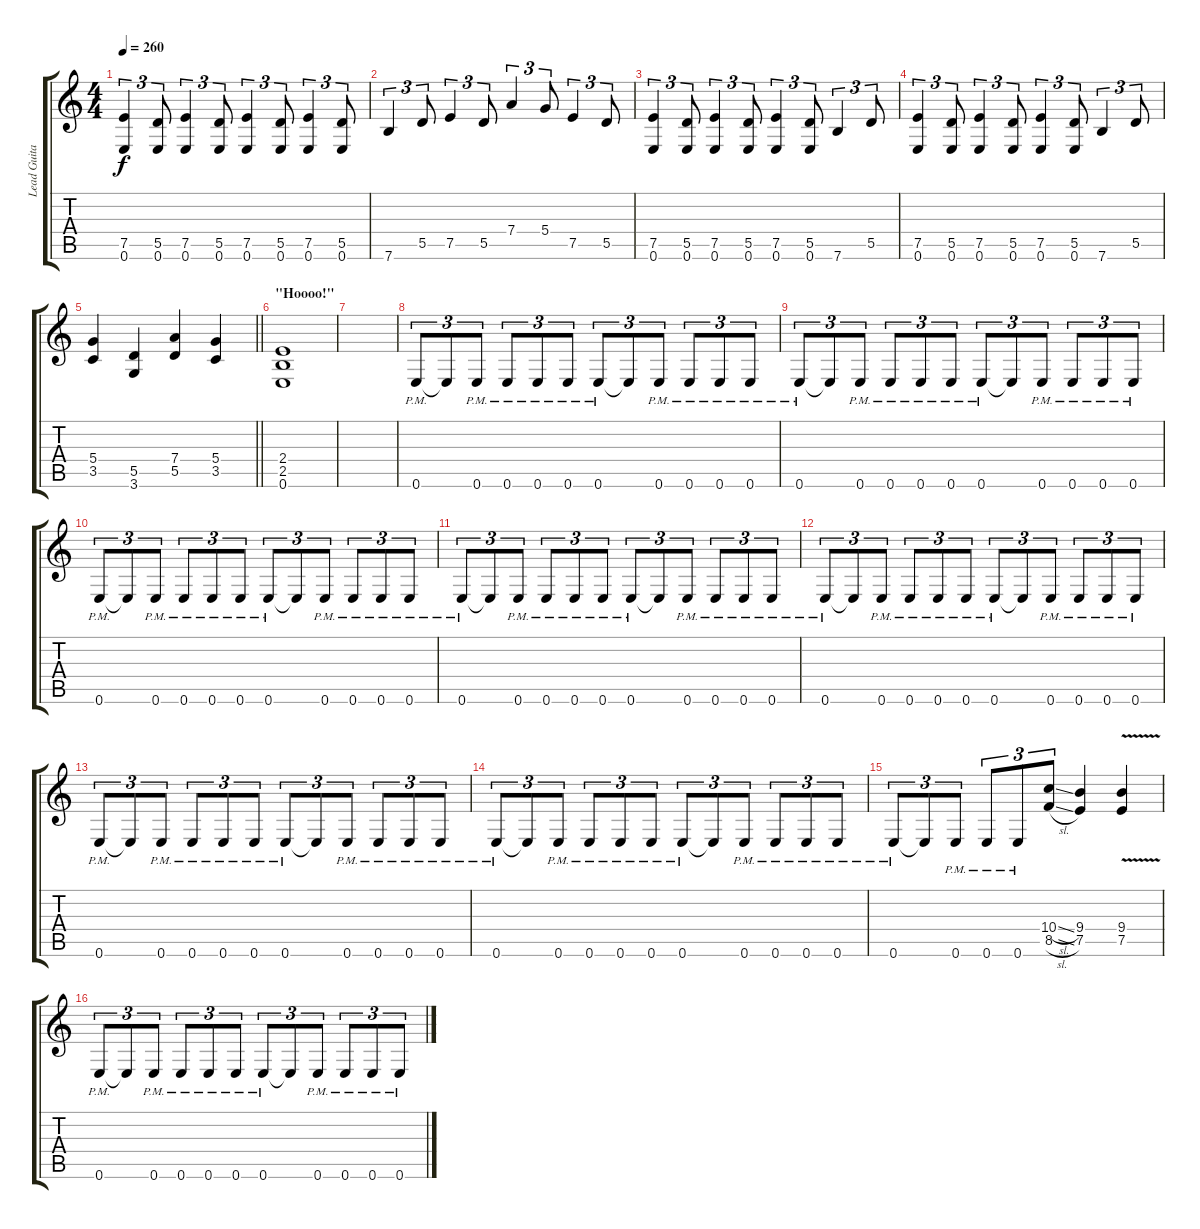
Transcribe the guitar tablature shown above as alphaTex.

\track ("Lead Guitar (Dave Mustaine)" "Lead Guita") {instrument distortionguitar}
\staff {score tabs}
\tuning (E4 B3 G3 D3 A2 E2) {hide}
\ts (4 4)
\tempo 260
\clef g2
\ks c
(7.5 0.6).4{tu (3 2) dy f} (5.5 0.6).8{tu (3 2)} (7.5 0.6).4{tu (3 2)} (5.5 0.6).8{tu (3 2)} (7.5 0.6).4{tu (3 2)} (5.5 0.6).8{tu (3 2)} (7.5 0.6).4{tu (3 2)} (5.5 0.6).8{tu (3 2)} |
7.6.4{tu (3 2)} 5.5.8{tu (3 2)} 7.5.4{tu (3 2)} 5.5.8{tu (3 2)} 7.4.4{tu (3 2)} 5.4.8{tu (3 2)} 7.5.4{tu (3 2)} 5.5.8{tu (3 2)} |
(7.5 0.6).4{tu (3 2)} (5.5 0.6).8{tu (3 2)} (7.5 0.6).4{tu (3 2)} (5.5 0.6).8{tu (3 2)} (7.5 0.6).4{tu (3 2)} (5.5 0.6).8{tu (3 2)} 7.6.4{tu (3 2)} 5.5.8{tu (3 2)} |
(7.5 0.6).4{tu (3 2)} (5.5 0.6).8{tu (3 2)} (7.5 0.6).4{tu (3 2)} (5.5 0.6).8{tu (3 2)} (7.5 0.6).4{tu (3 2)} (5.5 0.6).8{tu (3 2)} 7.6.4{tu (3 2)} 5.5.8{tu (3 2)} |
\barLineRight lightlight
(5.4 3.5).4 (5.5 3.6).4 (7.4 5.5).4 (5.4 3.5).4 |
\section ("" "\"Hoooo!\"")
(2.4 2.5 0.6).1 |
|
0.6{pm}.8{tu (3 2)} 0.6{t}.8{tu (3 2)} 0.6{pm}.8{tu (3 2)} 0.6{pm}.8{tu (3 2)} 0.6{pm}.8{tu (3 2)} 0.6{pm}.8{tu (3 2)} 0.6{pm}.8{tu (3 2)} 0.6{t}.8{tu (3 2)} 0.6{pm}.8{tu (3 2)} 0.6{pm}.8{tu (3 2)} 0.6{pm}.8{tu (3 2)} 0.6{pm}.8{tu (3 2)} |
0.6{pm}.8{tu (3 2)} 0.6{t}.8{tu (3 2)} 0.6{pm}.8{tu (3 2)} 0.6{pm}.8{tu (3 2)} 0.6{pm}.8{tu (3 2)} 0.6{pm}.8{tu (3 2)} 0.6{pm}.8{tu (3 2)} 0.6{t}.8{tu (3 2)} 0.6{pm}.8{tu (3 2)} 0.6{pm}.8{tu (3 2)} 0.6{pm}.8{tu (3 2)} 0.6{pm}.8{tu (3 2)} |
0.6{pm}.8{tu (3 2)} 0.6{t}.8{tu (3 2)} 0.6{pm}.8{tu (3 2)} 0.6{pm}.8{tu (3 2)} 0.6{pm}.8{tu (3 2)} 0.6{pm}.8{tu (3 2)} 0.6{pm}.8{tu (3 2)} 0.6{t}.8{tu (3 2)} 0.6{pm}.8{tu (3 2)} 0.6{pm}.8{tu (3 2)} 0.6{pm}.8{tu (3 2)} 0.6{pm}.8{tu (3 2)} |
0.6{pm}.8{tu (3 2)} 0.6{t}.8{tu (3 2)} 0.6{pm}.8{tu (3 2)} 0.6{pm}.8{tu (3 2)} 0.6{pm}.8{tu (3 2)} 0.6{pm}.8{tu (3 2)} 0.6{pm}.8{tu (3 2)} 0.6{t}.8{tu (3 2)} 0.6{pm}.8{tu (3 2)} 0.6{pm}.8{tu (3 2)} 0.6{pm}.8{tu (3 2)} 0.6{pm}.8{tu (3 2)} |
0.6{pm}.8{tu (3 2)} 0.6{t}.8{tu (3 2)} 0.6{pm}.8{tu (3 2)} 0.6{pm}.8{tu (3 2)} 0.6{pm}.8{tu (3 2)} 0.6{pm}.8{tu (3 2)} 0.6{pm}.8{tu (3 2)} 0.6{t}.8{tu (3 2)} 0.6{pm}.8{tu (3 2)} 0.6{pm}.8{tu (3 2)} 0.6{pm}.8{tu (3 2)} 0.6{pm}.8{tu (3 2)} |
0.6{pm}.8{tu (3 2)} 0.6{t}.8{tu (3 2)} 0.6{pm}.8{tu (3 2)} 0.6{pm}.8{tu (3 2)} 0.6{pm}.8{tu (3 2)} 0.6{pm}.8{tu (3 2)} 0.6{pm}.8{tu (3 2)} 0.6{t}.8{tu (3 2)} 0.6{pm}.8{tu (3 2)} 0.6{pm}.8{tu (3 2)} 0.6{pm}.8{tu (3 2)} 0.6{pm}.8{tu (3 2)} |
0.6{pm}.8{tu (3 2)} 0.6{t}.8{tu (3 2)} 0.6{pm}.8{tu (3 2)} 0.6{pm}.8{tu (3 2)} 0.6{pm}.8{tu (3 2)} 0.6{pm}.8{tu (3 2)} 0.6{pm}.8{tu (3 2)} 0.6{t}.8{tu (3 2)} 0.6{pm}.8{tu (3 2)} 0.6{pm}.8{tu (3 2)} 0.6{pm}.8{tu (3 2)} 0.6{pm}.8{tu (3 2)} |
0.6{pm}.8{tu (3 2)} 0.6{t}.8{tu (3 2)} 0.6{pm}.8{tu (3 2)} 0.6{pm}.8{tu (3 2)} 0.6{pm}.8{tu (3 2)} (10.4{sl} 8.5{sl}).8{tu (3 2)} (9.4 7.5).4 (9.4{v} 7.5{v}).4 |
0.6{pm}.8{tu (3 2)} 0.6{t}.8{tu (3 2)} 0.6{pm}.8{tu (3 2)} 0.6{pm}.8{tu (3 2)} 0.6{pm}.8{tu (3 2)} 0.6{pm}.8{tu (3 2)} 0.6{pm}.8{tu (3 2)} 0.6{t}.8{tu (3 2)} 0.6{pm}.8{tu (3 2)} 0.6{pm}.8{tu (3 2)} 0.6{pm}.8{tu (3 2)} 0.6{pm}.8{tu (3 2)}
